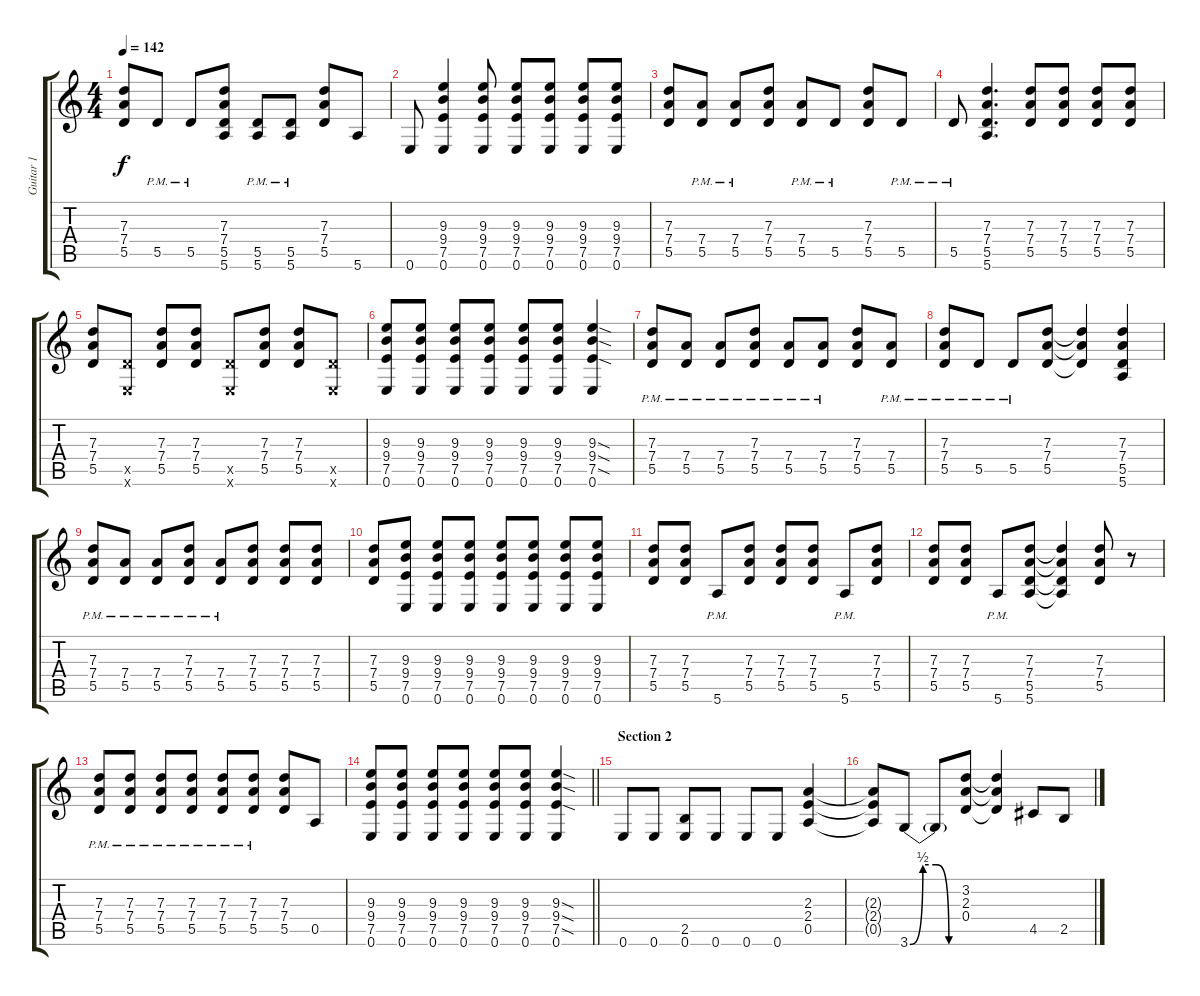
\track ("Guitar 1" "Guitar 1") {instrument overdrivenguitar}
\staff {score tabs}
\tuning (E4 B3 G3 D3 A2 E2) {hide}
\ts (4 4)
\tempo 142
\clef g2
\ks c
(7.3 7.4 5.5).8{dy f} 5.5{pm}.8 5.5{pm}.8 (7.3 7.4 5.5 5.6).8 (5.5{pm} 5.6{pm}).8 (5.5{pm} 5.6{pm}).8 (7.3 7.4 5.5).8 5.6.8 |
0.6.8 (9.3 9.4 7.5 0.6).4 (9.3 9.4 7.5 0.6).8 (9.3 9.4 7.5 0.6).8 (9.3 9.4 7.5 0.6).8 (9.3 9.4 7.5 0.6).8 (9.3 9.4 7.5 0.6).8 |
(7.3 7.4 5.5).8 (7.4{pm} 5.5{pm}).8 (7.4{pm} 5.5{pm}).8 (7.3 7.4 5.5).8 (7.4{pm} 5.5{pm}).8 5.5{pm}.8 (7.3 7.4 5.5).8 5.5{pm}.8 |
5.5{pm}.8 (7.3 7.4 5.5 5.6).4{d} (7.3 7.4 5.5).8 (7.3 7.4 5.5).8 (7.3 7.4 5.5).8 (7.3 7.4 5.5).8 |
(7.3 7.4 5.5).8 (5.5{x} 0.6{x}).8 (7.3 7.4 5.5).8 (7.3 7.4 5.5).8 (5.5{x} 0.6{x}).8 (7.3 7.4 5.5).8 (7.3 7.4 5.5).8 (5.5{x} 0.6{x}).8 |
(9.3 9.4 7.5 0.6).8 (9.3 9.4 7.5 0.6).8 (9.3 9.4 7.5 0.6).8 (9.3 9.4 7.5 0.6).8 (9.3 9.4 7.5 0.6).8 (9.3 9.4 7.5 0.6).8 (9.3{sod} 9.4{sod} 7.5{sod} 0.6).4 |
(7.3{pm} 7.4{pm} 5.5{pm}).8 (7.4{pm} 5.5{pm}).8 (7.4{pm} 5.5{pm}).8 (7.3{pm} 7.4{pm} 5.5{pm}).8 (7.4{pm} 5.5{pm}).8 (7.4{pm} 5.5{pm}).8 (7.3 7.4 5.5).8 (7.4{pm} 5.5{pm}).8 |
(7.3{pm} 7.4{pm} 5.5{pm}).8 5.5{pm}.8 5.5{pm}.8 (7.3 7.4 5.5).8 (7.3{t} 7.4{t} 5.5{t}).4 (7.3 7.4 5.5 5.6).4 |
(7.3{pm} 7.4{pm} 5.5{pm}).8 (7.4{pm} 5.5{pm}).8 (7.4{pm} 5.5{pm}).8 (7.3{pm} 7.4{pm} 5.5{pm}).8 (7.4{pm} 5.5{pm}).8 (7.3 7.4 5.5).8 (7.3 7.4 5.5).8 (7.3 7.4 5.5).8 |
(7.3 7.4 5.5).8 (9.3 9.4 7.5 0.6).8 (9.3 9.4 7.5 0.6).8 (9.3 9.4 7.5 0.6).8 (9.3 9.4 7.5 0.6).8 (9.3 9.4 7.5 0.6).8 (9.3 9.4 7.5 0.6).8 (9.3 9.4 7.5 0.6).8 |
(7.3 7.4 5.5).8 (7.3 7.4 5.5).8 5.6{pm}.8 (7.3 7.4 5.5).8 (7.3 7.4 5.5).8 (7.3 7.4 5.5).8 5.6{pm}.8 (7.3 7.4 5.5).8 |
(7.3 7.4 5.5).8 (7.3 7.4 5.5).8 5.6{pm}.8 (7.3 7.4 5.5 5.6).8 (7.3{t} 7.4{t} 5.5{t} 5.6{t}).4 (7.3 7.4 5.5).8 r.8 |
(7.3{pm} 7.4{pm} 5.5{pm}).8 (7.3{pm} 7.4{pm} 5.5{pm}).8 (7.3{pm} 7.4{pm} 5.5{pm}).8 (7.3{pm} 7.4{pm} 5.5{pm}).8 (7.3{pm} 7.4{pm} 5.5{pm}).8 (7.3{pm} 7.4{pm} 5.5{pm}).8 (7.3 7.4 5.5).8 0.5.8 |
\barLineRight lightlight
(9.3 9.4 7.5 0.6).8 (9.3 9.4 7.5 0.6).8 (9.3 9.4 7.5 0.6).8 (9.3 9.4 7.5 0.6).8 (9.3 9.4 7.5 0.6).8 (9.3 9.4 7.5 0.6).8 (9.3{sod} 9.4{sod} 7.5{sod} 0.6).4 |
\section ("" "Section 2")
0.6.8 0.6.8 (2.5 0.6).8 0.6.8 0.6.8 0.6.8 (2.3 2.4 0.5).4 |
(2.3{t} 2.4{t} 0.5{t}).8 3.6{be (custom 0 0 15 2 30 2 45 0 60 0)}.8 3.6{t}.8 (3.2 2.3 0.4).8 (3.2{t} 2.3{t} 0.4{t}).4 4.5.8 2.5.8
